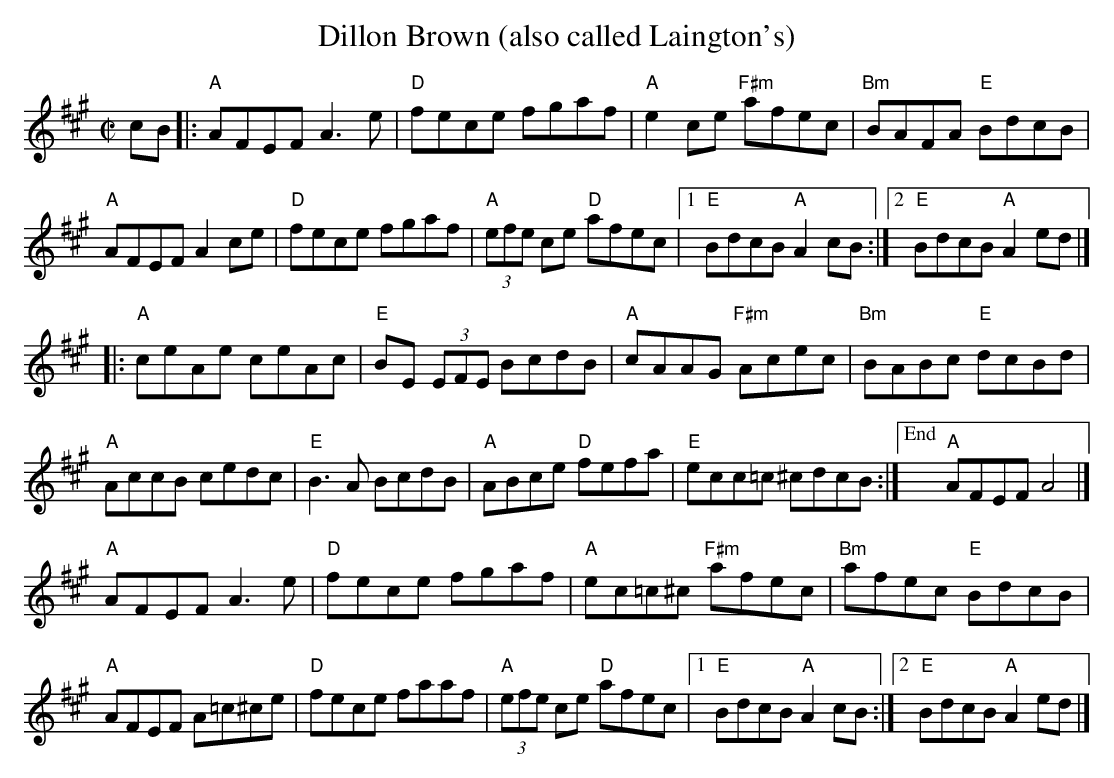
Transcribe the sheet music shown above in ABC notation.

X:1
T:Dillon Brown (also called Laington's)
M:C|
L:1/8
K:A
cB|:"A"AFEF A3 e|"D"fece fgaf|"A"e2 ce "F#m"afec|"Bm"BAFA "E"BdcB|
"A"AFEF A2 ce|"D"fece fgaf|"A"(3efe ce "D"afec|1 "E"BdcB "A"A2 cB:|\
	[2 "E"BdcB "A"A2 ed|]
|:"A"ceAe ceAc|"E"BE (3EFE BcdB|"A"cAAG "F#m"Acec|"Bm"BABc "E"dcBd|
"A"AccB cedc|"E"B3 A  BcdB|"A"ABce "D"fefa|"E"ecc=c ^cdcB:|["End" "A"AFEF A4|]
"A"AFEF A3 e|"D"fece fgaf|"A"ec=c^c "F#m"afec|"Bm"afec "E"BdcB|
"A"AFEF A=c^ce|"D"fece faaf|"A"(3efe ce "D"afec|1"E"BdcB "A"A2 cB:|[2 "E"BdcB "A"A2 ed|]


$SmallLMargin
$SmallRMargin
